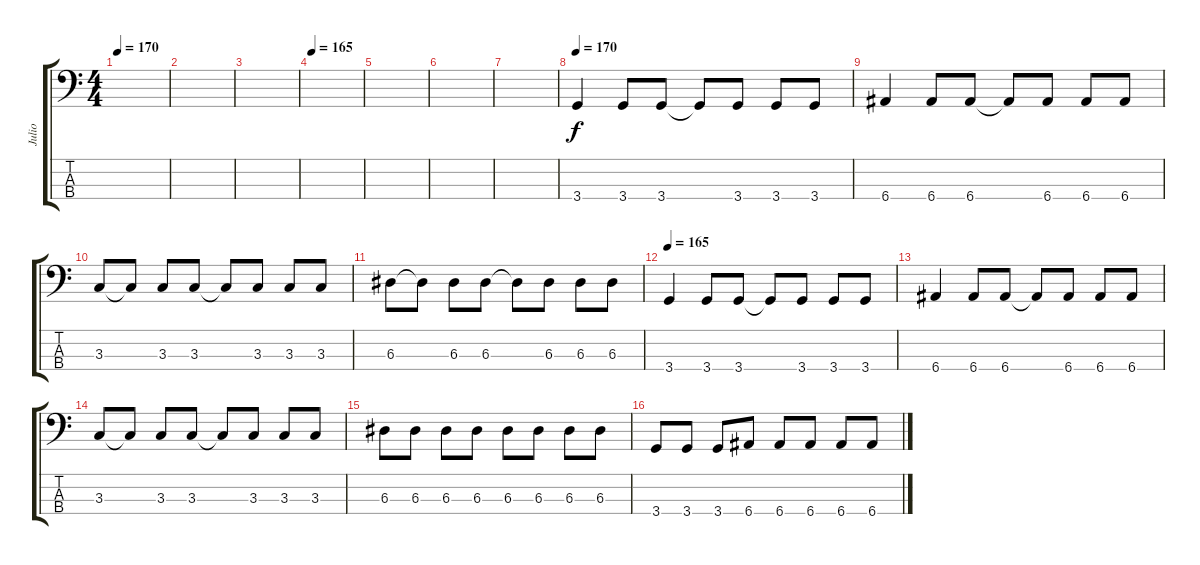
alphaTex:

\track ("Julio" "Julio") {instrument electricbassfinger}
\staff {score tabs}
\tuning (G2 D2 A1 E1) {hide}
\ts (4 4)
\tempo 170
\clef f4
\ks c
|
|
|
\tempo 165
|
|
|
|
\tempo 170
3.4.4 3.4.8 3.4.8 3.4{t}.8 3.4.8 3.4.8 3.4.8 |
6.4.4 6.4.8 6.4.8 6.4{t}.8 6.4.8 6.4.8 6.4.8 |
3.3.8 3.3{t}.8 3.3.8 3.3.8 3.3{t}.8 3.3.8 3.3.8 3.3.8 |
6.3.8 6.3{t}.8 6.3.8 6.3.8 6.3{t}.8 6.3.8 6.3.8 6.3.8 |
\tempo 165
3.4.4 3.4.8 3.4.8 3.4{t}.8 3.4.8 3.4.8 3.4.8 |
6.4.4 6.4.8 6.4.8 6.4{t}.8 6.4.8 6.4.8 6.4.8 |
3.3.8 3.3{t}.8 3.3.8 3.3.8 3.3{t}.8 3.3.8 3.3.8 3.3.8 |
6.3.8 6.3.8 6.3.8 6.3.8 6.3.8 6.3.8 6.3.8 6.3.8 |
3.4.8 3.4.8 3.4.8 6.4.8 6.4.8 6.4.8 6.4.8 6.4.8
